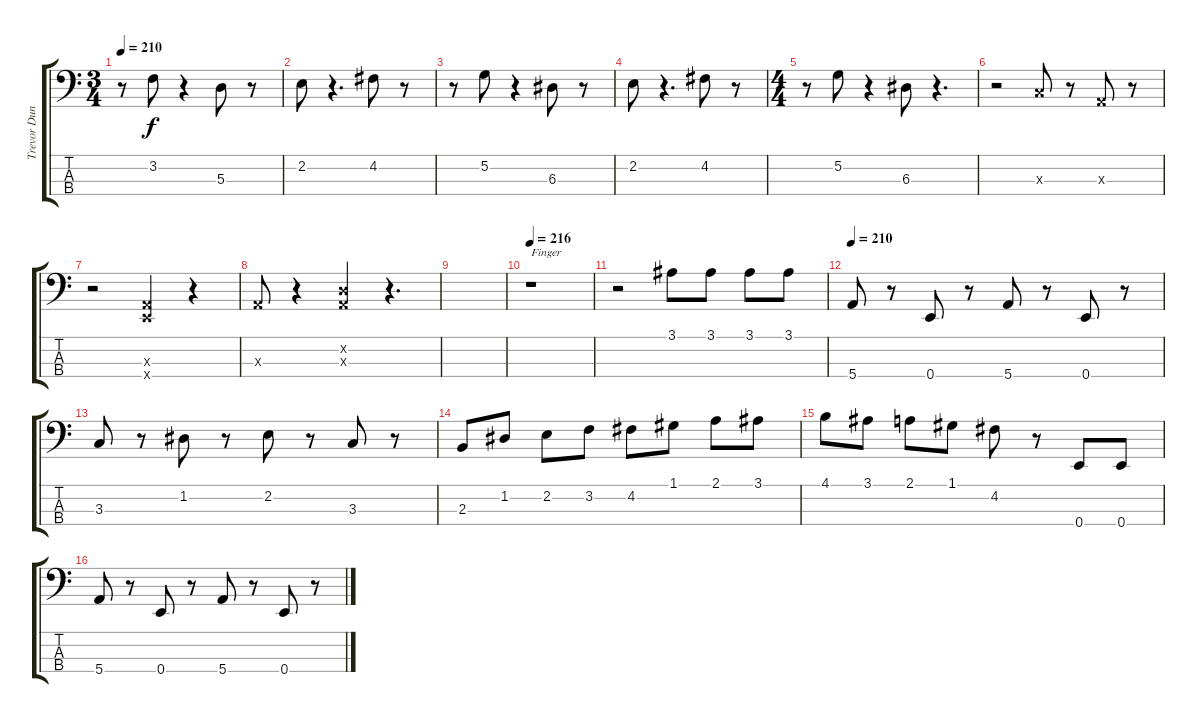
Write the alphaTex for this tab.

\track ("Trevor Dunn - Bass" "Trevor Dun") {instrument electricbassfinger}
\staff {score tabs}
\tuning (G2 D2 A1 E1) {hide}
\ts (3 4)
\tempo 210
\clef f4
\ks c
r.8{dy f} 3.2.8 r.4 5.3.8 r.8 |
2.2.8 r.4{d} 4.2.8 r.8 |
r.8 5.2.8 r.4 6.3.8 r.8 |
2.2.8 r.4{d} 4.2.8 r.8 |
\ts (4 4)
r.8 5.2.8 r.4 6.3.8 r.4{d} |
r.2 3.3{x}.8 r.8 0.3{x}.8 r.8 |
r.2 (0.3{x} 0.4{x}).4 r.4 |
0.3{x}.8 r.4 (0.2{x} 0.3{x}).4 r.4{d} |
|
\tempo 216
r.1{txt "Finger" instrument electricbassfinger} |
r.2 3.1.8 3.1.8 3.1.8 3.1.8 |
\tempo 210
5.4.8 r.8 0.4.8 r.8 5.4.8 r.8 0.4.8 r.8 |
3.3.8 r.8 1.2.8 r.8 2.2.8 r.8 3.3.8 r.8 |
2.3.8 1.2.8 2.2.8 3.2.8 4.2.8 1.1.8 2.1.8 3.1.8 |
4.1.8 3.1.8 2.1.8 1.1.8 4.2.8 r.8 0.4.8 0.4.8 |
5.4.8 r.8 0.4.8 r.8 5.4.8 r.8 0.4.8 r.8
